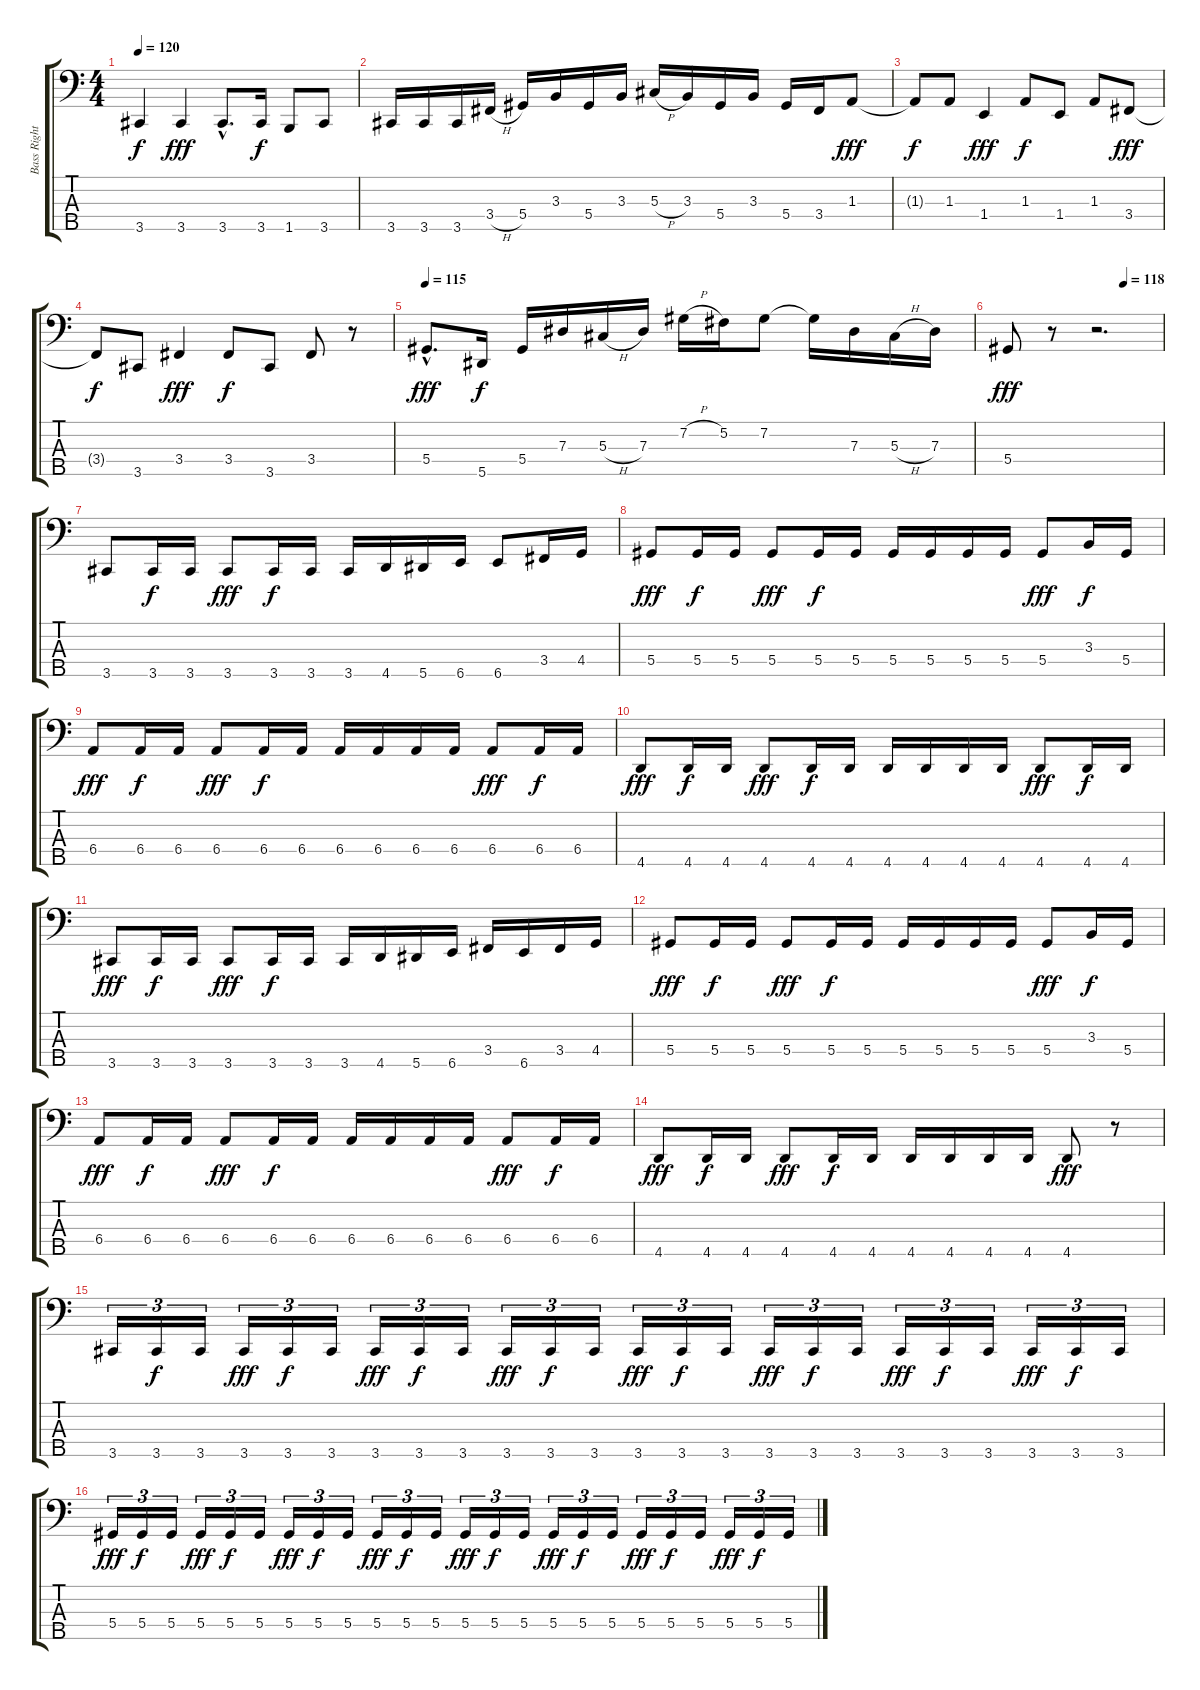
\track ("Bass Right" "Bass Right") {instrument electricbassfinger}
\staff {score tabs}
\tuning (Gb2 Db2 Ab1 Eb1 Bb0) {hide}
\ts (4 4)
\tempo 120
\clef f4
\ks c
3.5{t}.4{dy f} 3.5.4{dy fff} 3.5{hac}.8{d} 3.5.16{dy f} 1.5.8 3.5.8 |
3.5.16 3.5.16 3.5.16 3.4{h}.16 5.4.16 3.3.16 5.4.16 3.3.16 5.3{h}.16 3.3.16 5.4.16 3.3.16 5.4.16 3.4.16 1.3.8{dy fff} |
1.3{t}.8{dy f} 1.3.8 1.4.4{dy fff} 1.3.8{dy f} 1.4.8 1.3.8 3.4.8{dy fff} |
3.4{t}.8{dy f} 3.5.8 3.4.4{dy fff} 3.4.8{dy f} 3.5.8 3.4.8 r.8 |
\tempo 115
5.4{hac}.8{d dy fff} 5.5.16{dy f} 5.4.16 7.3.16 5.3{h}.16 7.3.16 7.2{h}.16 5.2.16 7.2.8 7.2{t}.16 7.3.16 5.3{h}.16 7.3.16 |
\tempo (118 0.75)
5.4.8{dy fff} r.8 r.2{d} |
3.5.8 3.5.16{dy f} 3.5.16 3.5.8{dy fff} 3.5.16{dy f} 3.5.16 3.5.16 4.5.16 5.5.16 6.5.16 6.5.8 3.4.16 4.4.16 |
5.4.8{dy fff} 5.4.16{dy f} 5.4.16 5.4.8{dy fff} 5.4.16{dy f} 5.4.16 5.4.16 5.4.16 5.4.16 5.4.16 5.4.8{dy fff} 3.3.16{dy f} 5.4.16 |
6.4.8{dy fff} 6.4.16{dy f} 6.4.16 6.4.8{dy fff} 6.4.16{dy f} 6.4.16 6.4.16 6.4.16 6.4.16 6.4.16 6.4.8{dy fff} 6.4.16{dy f} 6.4.16 |
4.5.8{dy fff} 4.5.16{dy f} 4.5.16 4.5.8{dy fff} 4.5.16{dy f} 4.5.16 4.5.16 4.5.16 4.5.16 4.5.16 4.5.8{dy fff} 4.5.16{dy f} 4.5.16 |
3.5.8{dy fff} 3.5.16{dy f} 3.5.16 3.5.8{dy fff} 3.5.16{dy f} 3.5.16 3.5.16 4.5.16 5.5.16 6.5.16 3.4.16 6.5.16 3.4.16 4.4.16 |
5.4.8{dy fff} 5.4.16{dy f} 5.4.16 5.4.8{dy fff} 5.4.16{dy f} 5.4.16 5.4.16 5.4.16 5.4.16 5.4.16 5.4.8{dy fff} 3.3.16{dy f} 5.4.16 |
6.4.8{dy fff} 6.4.16{dy f} 6.4.16 6.4.8{dy fff} 6.4.16{dy f} 6.4.16 6.4.16 6.4.16 6.4.16 6.4.16 6.4.8{dy fff} 6.4.16{dy f} 6.4.16 |
4.5.8{dy fff} 4.5.16{dy f} 4.5.16 4.5.8{dy fff} 4.5.16{dy f} 4.5.16 4.5.16 4.5.16 4.5.16 4.5.16 4.5.8{dy fff} r.8 |
3.5.16{tu (3 2)} 3.5.16{tu (3 2) dy f} 3.5.16{tu (3 2)} 3.5.16{tu (3 2) dy fff} 3.5.16{tu (3 2) dy f} 3.5.16{tu (3 2)} 3.5.16{tu (3 2) dy fff} 3.5.16{tu (3 2) dy f} 3.5.16{tu (3 2)} 3.5.16{tu (3 2) dy fff} 3.5.16{tu (3 2) dy f} 3.5.16{tu (3 2)} 3.5.16{tu (3 2) dy fff} 3.5.16{tu (3 2) dy f} 3.5.16{tu (3 2)} 3.5.16{tu (3 2) dy fff} 3.5.16{tu (3 2) dy f} 3.5.16{tu (3 2)} 3.5.16{tu (3 2) dy fff} 3.5.16{tu (3 2) dy f} 3.5.16{tu (3 2)} 3.5.16{tu (3 2) dy fff} 3.5.16{tu (3 2) dy f} 3.5.16{tu (3 2)} |
5.4.16{tu (3 2) dy fff} 5.4.16{tu (3 2) dy f} 5.4.16{tu (3 2)} 5.4.16{tu (3 2) dy fff} 5.4.16{tu (3 2) dy f} 5.4.16{tu (3 2)} 5.4.16{tu (3 2) dy fff} 5.4.16{tu (3 2) dy f} 5.4.16{tu (3 2)} 5.4.16{tu (3 2) dy fff} 5.4.16{tu (3 2) dy f} 5.4.16{tu (3 2)} 5.4.16{tu (3 2) dy fff} 5.4.16{tu (3 2) dy f} 5.4.16{tu (3 2)} 5.4.16{tu (3 2) dy fff} 5.4.16{tu (3 2) dy f} 5.4.16{tu (3 2)} 5.4.16{tu (3 2) dy fff} 5.4.16{tu (3 2) dy f} 5.4.16{tu (3 2)} 5.4.16{tu (3 2) dy fff} 5.4.16{tu (3 2) dy f} 5.4.16{tu (3 2)}
